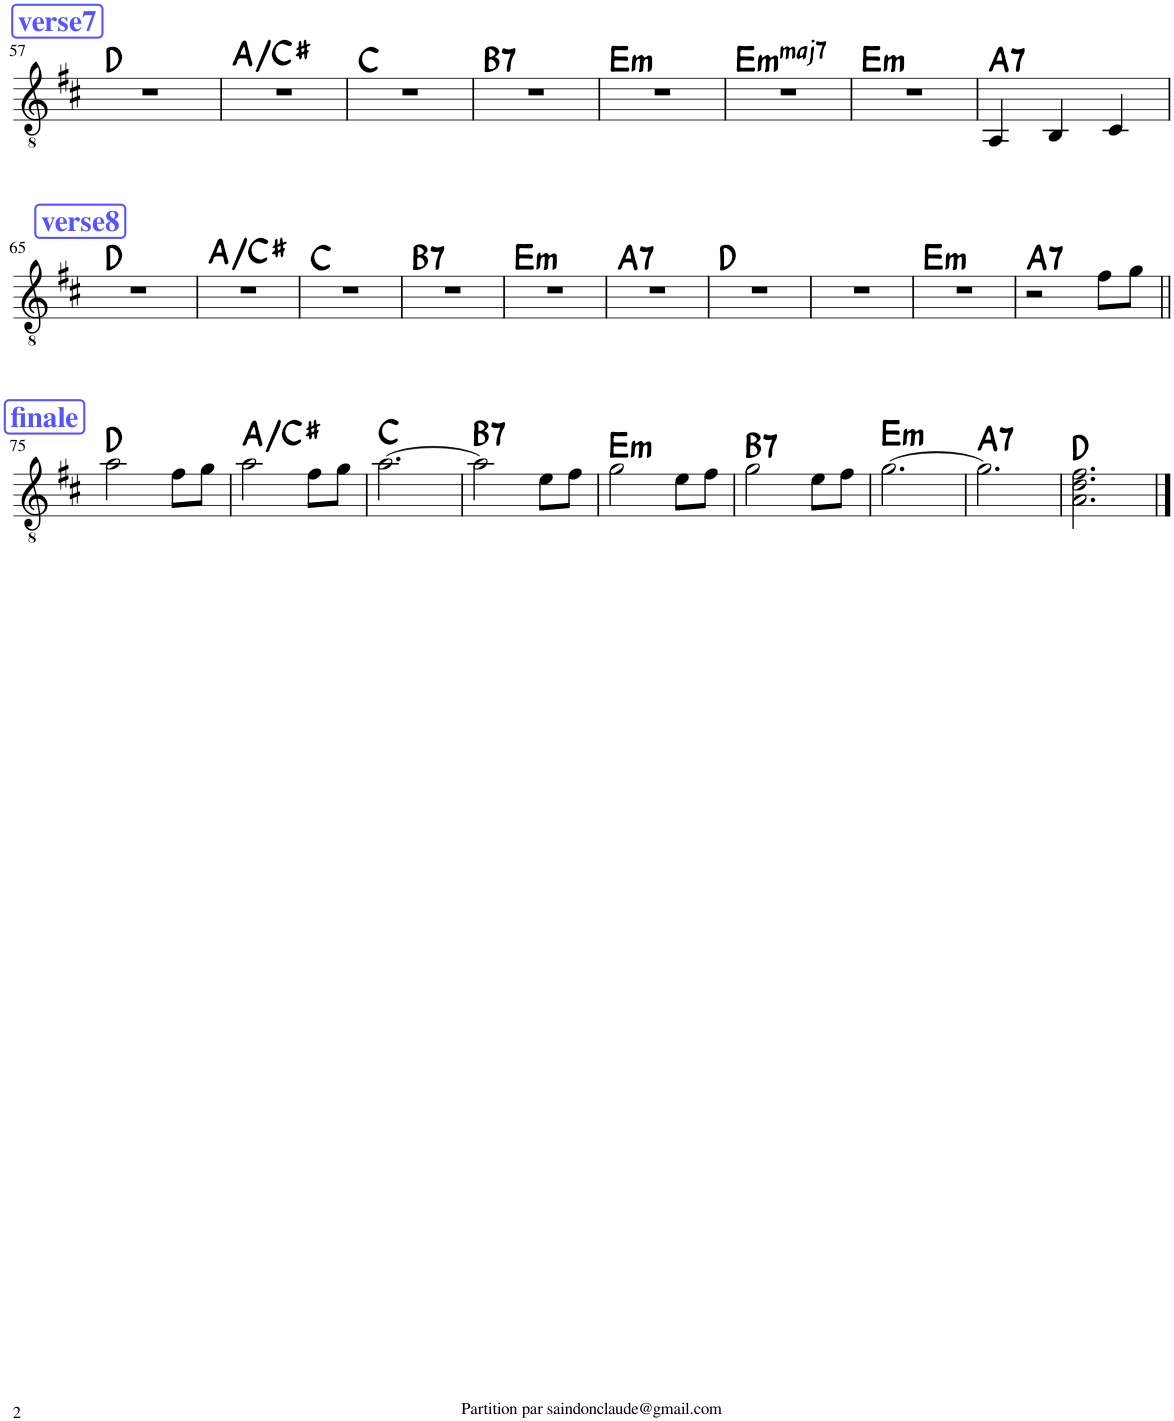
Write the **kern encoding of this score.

**kern	**harte
*part1	*part1
*staff1	*
*I"Classical Guitar	*
*I'Guit.	*
!!LO:PB:g=z
*clefGv2	*
*k[f#c#]	*
*M3/4	*
!!LO:REH:place=s1:a:B:cj:color=#5555FF:fs=14:t=verse7
=57	=57
2.r	D:maj
=58	=58
2.r	A:maj/3
=59	=59
2.r	C:maj
=60	=60
!	!LO:H:kt=7
2.r	B:7
=61	=61
!	!LO:H:kt=m
2.r	E:min
=62	=62
!	!LO:H:kt=mmaj7
2.r	E:minmaj7
=63	=63
!	!LO:H:kt=m
2.r	E:min
=64	=64
!	!LO:H:kt=7
4AA/	A:7
4BB/	.
4C#/	.
!!LO:LB:g=z
!!LO:REH:place=s1:a:B:cj:color=#5555FF:fs=14:t=verse8
=65	=65
2.r	D:maj
=66	=66
2.r	A:maj/3
=67	=67
2.r	C:maj
=68	=68
!	!LO:H:kt=7
2.r	B:7
=69	=69
!	!LO:H:kt=m
2.r	E:min
=70	=70
!	!LO:H:kt=7
2.r	A:7
=71	=71
2.r	D:maj
=72	=72
2.r	.
=73	=73
!	!LO:H:kt=m
2.r	E:min
=74	=74
!	!LO:H:kt=7
2r	A:7
8f#\L	.
8g\J	.
!!LO:LB:g=z
!!LO:REH:place=s1:a:B:cj:color=#5555FF:fs=14:t=finale
=75||	=75||
2a\	D:maj
8f#\L	.
8g\J	.
=76	=76
2a\	A:maj/3
8f#\L	.
8g\J	.
=77	=77
[2.a\	C:maj
=78	=78
!	!LO:H:kt=7
2a\]	B:7
8e\L	.
8f#\J	.
=79	=79
!	!LO:H:kt=m
2g\	E:min
8e\L	.
8f#\J	.
=80	=80
!	!LO:H:kt=7
2g\	B:7
8e\L	.
8f#\J	.
=81	=81
!	!LO:H:kt=m
[2.g\	E:min
=82	=82
!	!LO:H:kt=7
2.g\]	A:7
=83	=83
2.A\ 2.d\ 2.f#\	D:maj
==	==
*-	*-
